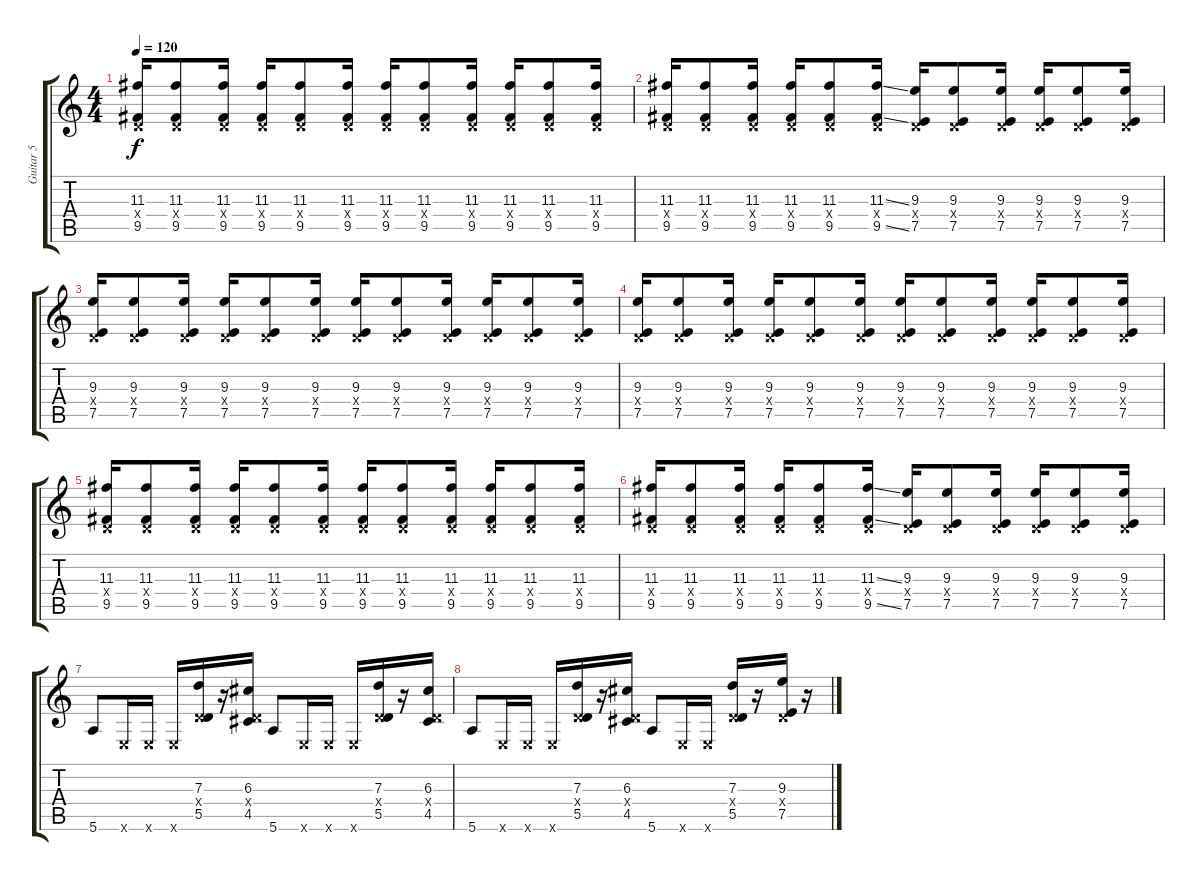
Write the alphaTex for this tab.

\track ("Guitar 5" "Guitar 5") {instrument overdrivenguitar}
\staff {score tabs}
\tuning (E4 B3 G3 D3 A2 E2) {hide}
\ts (4 4)
\tempo 120
\clef g2
\ks c
(11.3 0.4{x} 9.5).16{dy f} (11.3 0.4{x} 9.5).8 (11.3 0.4{x} 9.5).16 (11.3 0.4{x} 9.5).16 (11.3 0.4{x} 9.5).8 (11.3 0.4{x} 9.5).16 (11.3 0.4{x} 9.5).16 (11.3 0.4{x} 9.5).8 (11.3 0.4{x} 9.5).16 (11.3 0.4{x} 9.5).16 (11.3 0.4{x} 9.5).8 (11.3 0.4{x} 9.5).16 |
(11.3 0.4{x} 9.5).16 (11.3 0.4{x} 9.5).8 (11.3 0.4{x} 9.5).16 (11.3 0.4{x} 9.5).16 (11.3 0.4{x} 9.5).8 (11.3{ss} 0.4{x} 9.5{ss}).16 (9.3 0.4{x} 7.5).16 (9.3 0.4{x} 7.5).8 (9.3 0.4{x} 7.5).16 (9.3 0.4{x} 7.5).16 (9.3 0.4{x} 7.5).8 (9.3 0.4{x} 7.5).16 |
(9.3 0.4{x} 7.5).16 (9.3 0.4{x} 7.5).8 (9.3 0.4{x} 7.5).16 (9.3 0.4{x} 7.5).16 (9.3 0.4{x} 7.5).8 (9.3 0.4{x} 7.5).16 (9.3 0.4{x} 7.5).16 (9.3 0.4{x} 7.5).8 (9.3 0.4{x} 7.5).16 (9.3 0.4{x} 7.5).16 (9.3 0.4{x} 7.5).8 (9.3 0.4{x} 7.5).16 |
(9.3 0.4{x} 7.5).16 (9.3 0.4{x} 7.5).8 (9.3 0.4{x} 7.5).16 (9.3 0.4{x} 7.5).16 (9.3 0.4{x} 7.5).8 (9.3 0.4{x} 7.5).16 (9.3 0.4{x} 7.5).16 (9.3 0.4{x} 7.5).8 (9.3 0.4{x} 7.5).16 (9.3 0.4{x} 7.5).16 (9.3 0.4{x} 7.5).8 (9.3 0.4{x} 7.5).16 |
(11.3 0.4{x} 9.5).16 (11.3 0.4{x} 9.5).8 (11.3 0.4{x} 9.5).16 (11.3 0.4{x} 9.5).16 (11.3 0.4{x} 9.5).8 (11.3 0.4{x} 9.5).16 (11.3 0.4{x} 9.5).16 (11.3 0.4{x} 9.5).8 (11.3 0.4{x} 9.5).16 (11.3 0.4{x} 9.5).16 (11.3 0.4{x} 9.5).8 (11.3 0.4{x} 9.5).16 |
(11.3 0.4{x} 9.5).16 (11.3 0.4{x} 9.5).8 (11.3 0.4{x} 9.5).16 (11.3 0.4{x} 9.5).16 (11.3 0.4{x} 9.5).8 (11.3{ss} 0.4{x} 9.5{ss}).16 (9.3 0.4{x} 7.5).16 (9.3 0.4{x} 7.5).8 (9.3 0.4{x} 7.5).16 (9.3 0.4{x} 7.5).16 (9.3 0.4{x} 7.5).8 (9.3 0.4{x} 7.5).16 |
5.6.8 0.6{x}.16 0.6{x}.16 0.6{x}.16 (7.3 0.4{x} 5.5).16 r.16 (6.3 0.4{x} 4.5).16 5.6.8 0.6{x}.16 0.6{x}.16 0.6{x}.16 (7.3 0.4{x} 5.5).16 r.16 (6.3 0.4{x} 4.5).16 |
5.6.8 0.6{x}.16 0.6{x}.16 0.6{x}.16 (7.3 0.4{x} 5.5).16 r.16 (6.3 0.4{x} 4.5).16 5.6.8 0.6{x}.16 0.6{x}.16 (7.3 0.4{x} 5.5).16 r.16 (9.3 0.4{x} 7.5).16 r.16
